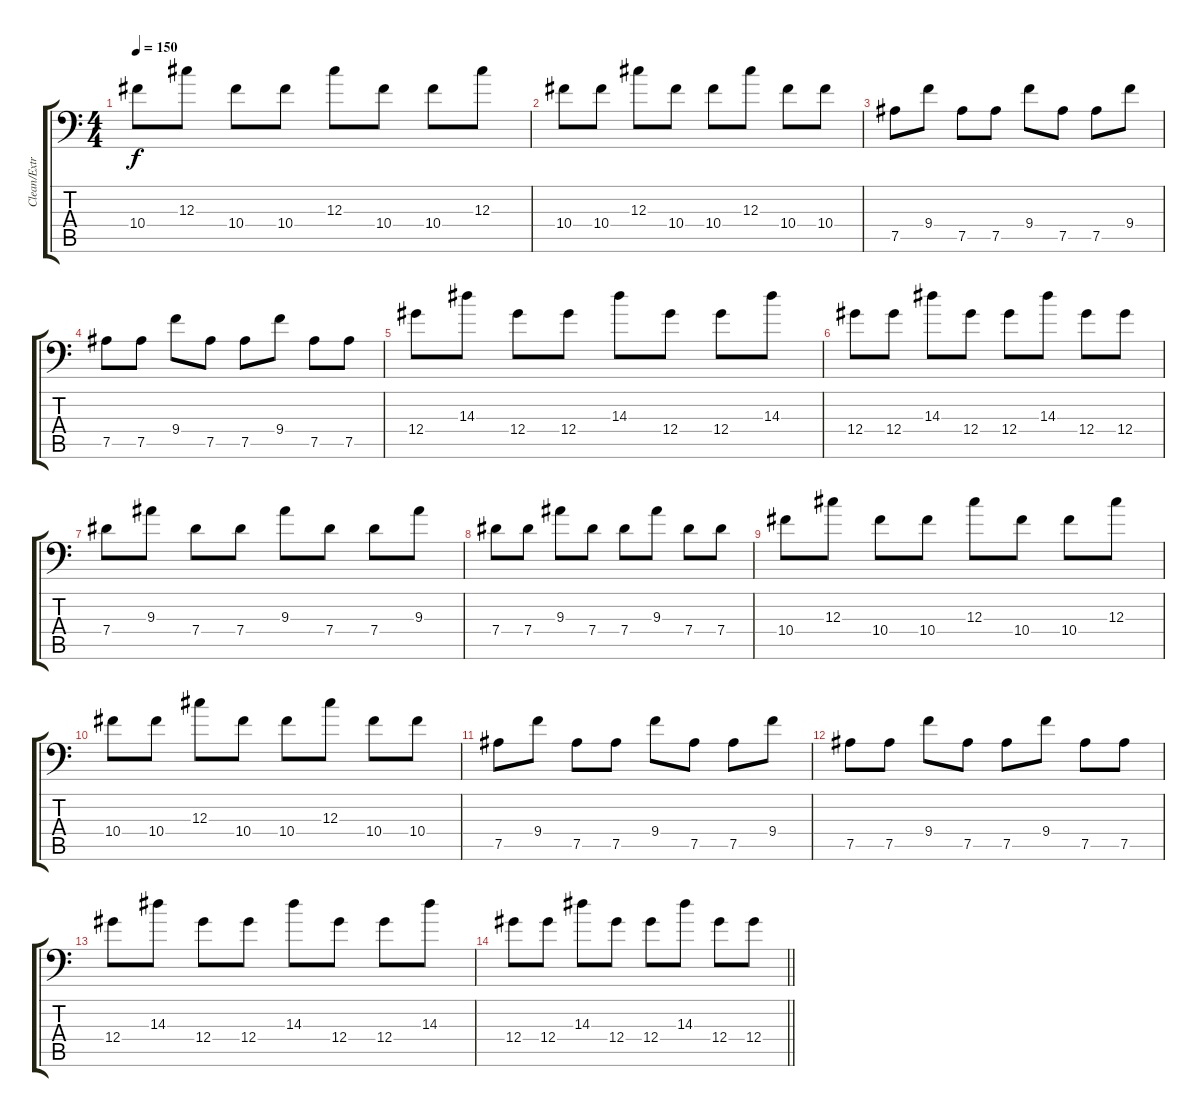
\track ("Clean/Extra Guitar" "Clean/Extr") {instrument electricguitarclean}
\staff {score tabs}
\tuning (Bb3 F3 Db3 Ab2 Eb2 Bb1) {hide}
\ts (4 4)
\tempo 150
\clef f4
\ks c
10.4.8{dy f} 12.3.8 10.4.8 10.4.8 12.3.8 10.4.8 10.4.8 12.3.8 |
10.4.8 10.4.8 12.3.8 10.4.8 10.4.8 12.3.8 10.4.8 10.4.8 |
7.5.8 9.4.8 7.5.8 7.5.8 9.4.8 7.5.8 7.5.8 9.4.8 |
7.5.8 7.5.8 9.4.8 7.5.8 7.5.8 9.4.8 7.5.8 7.5.8 |
12.4.8 14.3.8 12.4.8 12.4.8 14.3.8 12.4.8 12.4.8 14.3.8 |
12.4.8 12.4.8 14.3.8 12.4.8 12.4.8 14.3.8 12.4.8 12.4.8 |
7.4.8 9.3.8 7.4.8 7.4.8 9.3.8 7.4.8 7.4.8 9.3.8 |
7.4.8 7.4.8 9.3.8 7.4.8 7.4.8 9.3.8 7.4.8 7.4.8 |
10.4.8 12.3.8 10.4.8 10.4.8 12.3.8 10.4.8 10.4.8 12.3.8 |
10.4.8 10.4.8 12.3.8 10.4.8 10.4.8 12.3.8 10.4.8 10.4.8 |
7.5.8 9.4.8 7.5.8 7.5.8 9.4.8 7.5.8 7.5.8 9.4.8 |
7.5.8 7.5.8 9.4.8 7.5.8 7.5.8 9.4.8 7.5.8 7.5.8 |
12.4.8 14.3.8 12.4.8 12.4.8 14.3.8 12.4.8 12.4.8 14.3.8 |
\barLineRight lightlight
12.4.8 12.4.8 14.3.8 12.4.8 12.4.8 14.3.8 12.4.8 12.4.8
